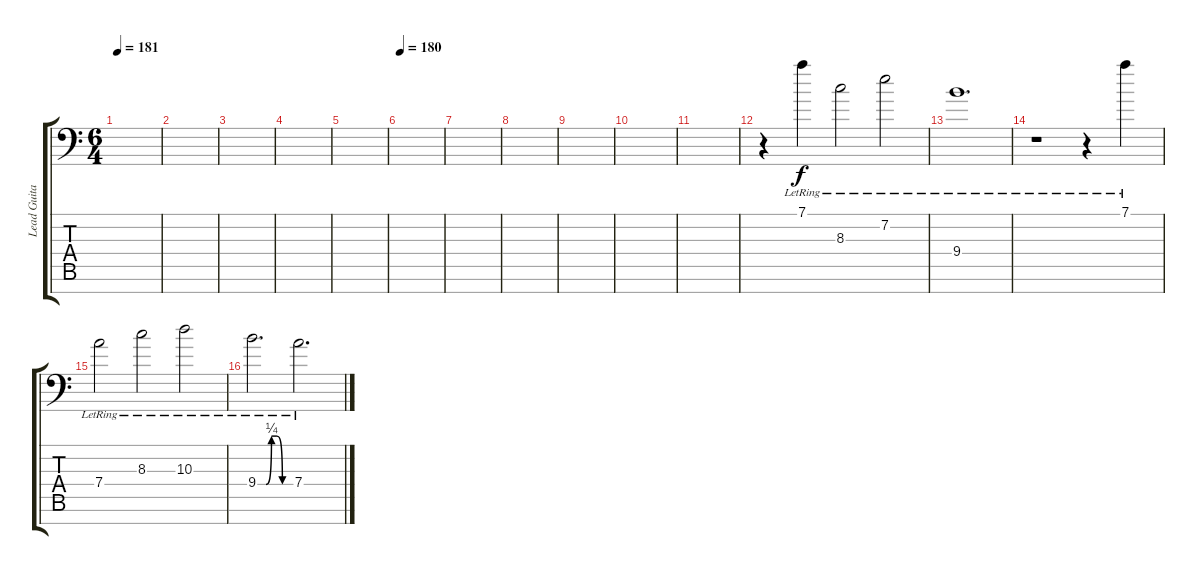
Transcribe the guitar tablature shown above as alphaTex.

\track ("Lead Guitar #1" "Lead Guita") {instrument overdrivenguitar}
\staff {score tabs}
\tuning (D4 A3 E3 D3 A2 E2 A1) {hide}
\ts (6 4)
\tempo 181
\clef f4
\ks c
|
|
|
|
|
\section ("" "")
\tempo 180
|
|
|
|
|
|
\section ("" "")
r.4 7.1{lr}.4{instrument electricguitarjazz} 8.3{lr}.2 7.2{lr}.2 |
9.4{lr}.1{d} |
r.1 r.4 7.1{lr}.4 |
7.4{lr}.2 8.3{lr}.2 10.3{lr}.2 |
9.4{be (custom 0 0 15 0 25 1 35 1 45 0 60 0) lr}.2{d} 7.4{lr}.2{d}
